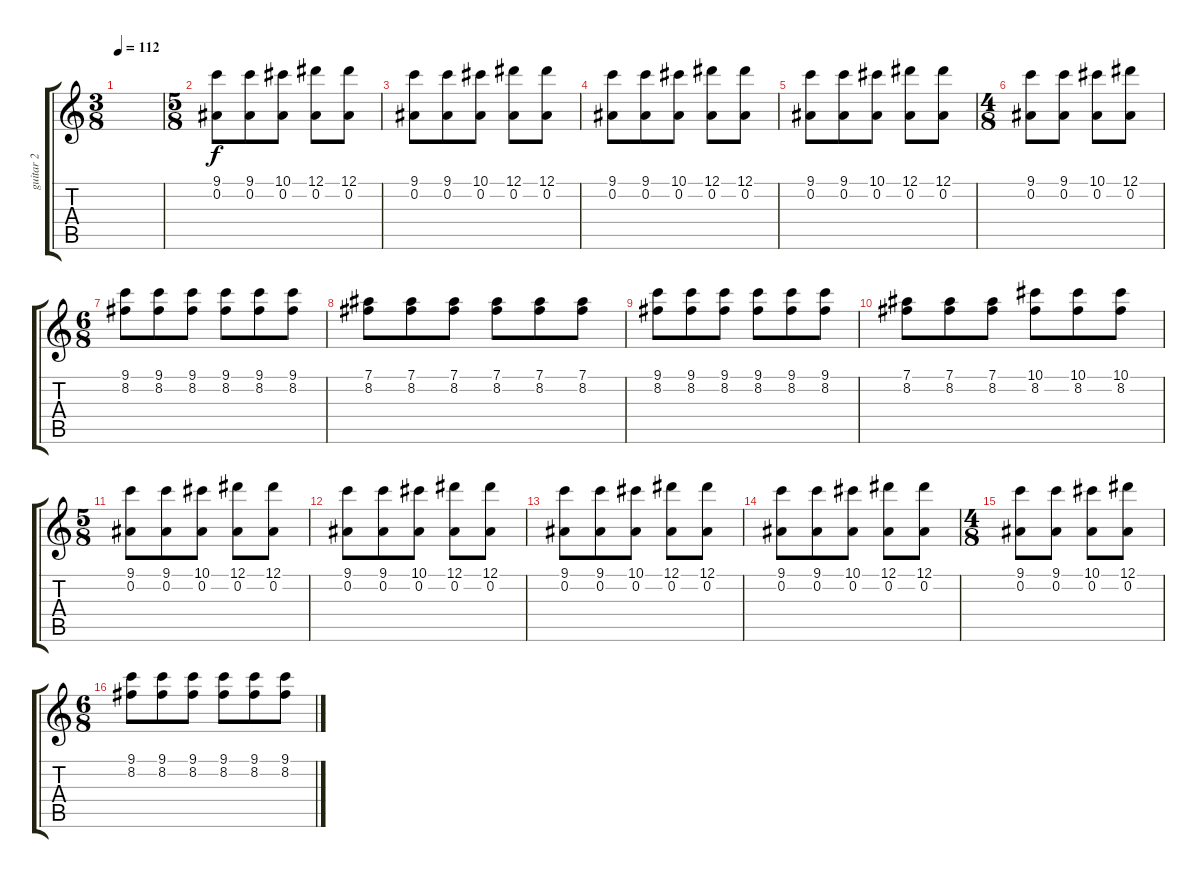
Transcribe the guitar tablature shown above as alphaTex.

\track ("guitar 2" "guitar 2") {instrument overdrivenguitar}
\staff {score tabs}
\tuning (Eb4 Bb3 Gb3 Db3 Ab2 Db2) {hide}
\ts (3 8)
\tempo 112
\clef g2
\ks c
|
\ts (5 8)
(9.1 0.2).8{instrument electricguitarclean} (9.1 0.2).8 (10.1 0.2).8 (12.1 0.2).8 (12.1 0.2).8 |
(9.1 0.2).8 (9.1 0.2).8 (10.1 0.2).8 (12.1 0.2).8 (12.1 0.2).8 |
(9.1 0.2).8 (9.1 0.2).8 (10.1 0.2).8 (12.1 0.2).8 (12.1 0.2).8 |
(9.1 0.2).8 (9.1 0.2).8 (10.1 0.2).8 (12.1 0.2).8 (12.1 0.2).8 |
\ts (4 8)
(9.1 0.2).8 (9.1 0.2).8 (10.1 0.2).8 (12.1 0.2).8 |
\ts (6 8)
(9.1 8.2).8{instrument overdrivenguitar} (9.1 8.2).8 (9.1 8.2).8 (9.1 8.2).8 (9.1 8.2).8 (9.1 8.2).8 |
(7.1 8.2).8 (7.1 8.2).8 (7.1 8.2).8 (7.1 8.2).8 (7.1 8.2).8 (7.1 8.2).8 |
(9.1 8.2).8 (9.1 8.2).8 (9.1 8.2).8 (9.1 8.2).8 (9.1 8.2).8 (9.1 8.2).8 |
(7.1 8.2).8 (7.1 8.2).8 (7.1 8.2).8 (10.1 8.2).8 (10.1 8.2).8 (10.1 8.2).8 |
\ts (5 8)
(9.1 0.2).8{instrument electricguitarclean} (9.1 0.2).8 (10.1 0.2).8 (12.1 0.2).8 (12.1 0.2).8 |
(9.1 0.2).8 (9.1 0.2).8 (10.1 0.2).8 (12.1 0.2).8 (12.1 0.2).8 |
(9.1 0.2).8 (9.1 0.2).8 (10.1 0.2).8 (12.1 0.2).8 (12.1 0.2).8 |
(9.1 0.2).8 (9.1 0.2).8 (10.1 0.2).8 (12.1 0.2).8 (12.1 0.2).8 |
\ts (4 8)
(9.1 0.2).8 (9.1 0.2).8 (10.1 0.2).8 (12.1 0.2).8 |
\ts (6 8)
(9.1 8.2).8{instrument overdrivenguitar} (9.1 8.2).8 (9.1 8.2).8 (9.1 8.2).8 (9.1 8.2).8 (9.1 8.2).8
